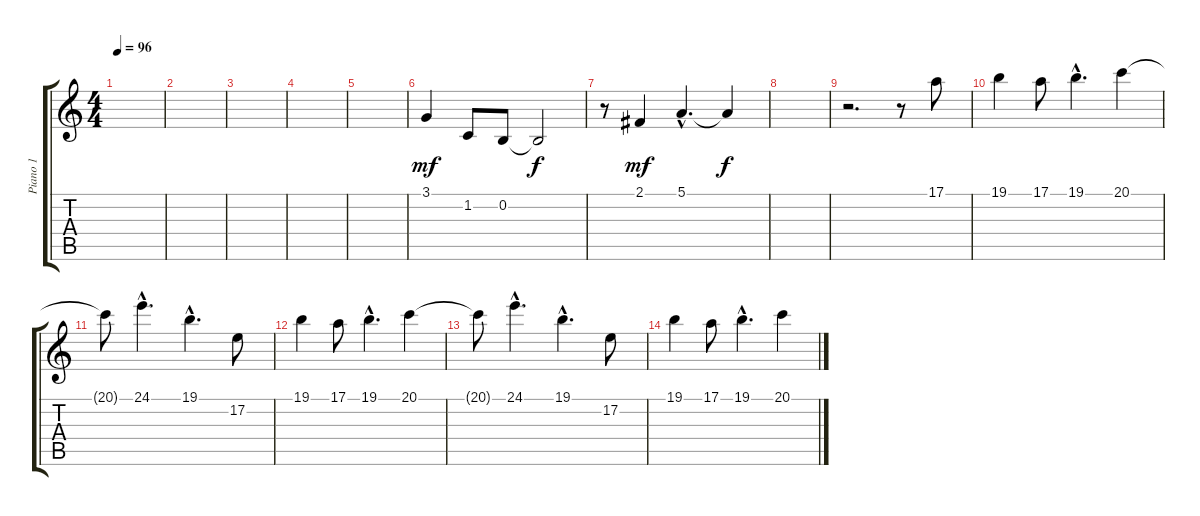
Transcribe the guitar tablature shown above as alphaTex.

\track ("Piano 1" "Piano 1") {instrument acousticgrandpiano}
\staff {score tabs}
\tuning (E4 B3 G3 D3 A2 E2) {hide}
\ts (4 4)
\tempo 96
\clef g2
\ks c
|
|
|
|
|
3.1.4{dy mf} 1.2.8 0.2.8 0.2{t}.2{dy f} |
r.8 2.1.4{dy mf} 5.1{hac}.4{d} 5.1{t}.4{dy f} |
|
r.2{d} r.8 17.1.8{volume 7} |
19.1.4{volume 5} 17.1.8 19.1{hac}.4{d} 20.1.4 |
20.1{t}.8 24.1{hac}.4{d} 19.1{hac}.4{d} 17.2.8 |
19.1.4{volume 1} 17.1.8 19.1{hac}.4{d} 20.1.4 |
20.1{t}.8 24.1{hac}.4{d} 19.1{hac}.4{d} 17.2.8 |
19.1.4 17.1.8 19.1{hac}.4{d} 20.1.4
